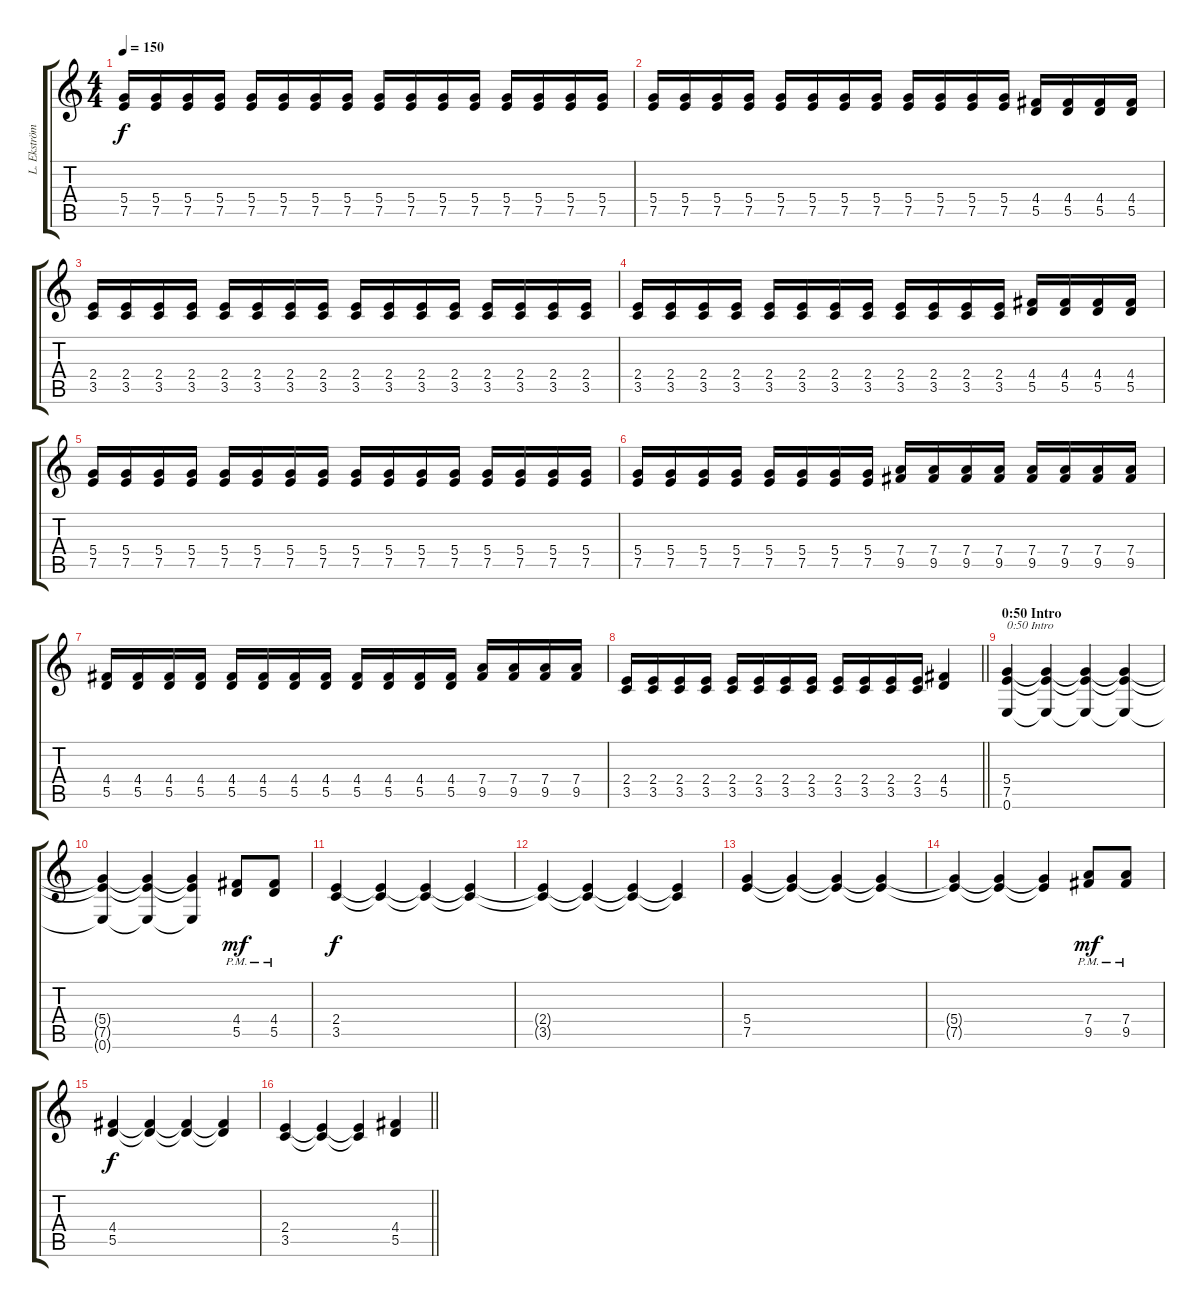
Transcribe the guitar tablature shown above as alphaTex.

\track ("L. Ekström (left guitar)" "L. Ekström") {instrument distortionguitar}
\staff {score tabs}
\tuning (E4 B3 G3 D3 A2 E2) {hide}
\ts (4 4)
\tempo 150
\clef g2
\ks c
(5.4 7.5).16{dy f} (5.4 7.5).16 (5.4 7.5).16 (5.4 7.5).16 (5.4 7.5).16 (5.4 7.5).16 (5.4 7.5).16 (5.4 7.5).16 (5.4 7.5).16 (5.4 7.5).16 (5.4 7.5).16 (5.4 7.5).16 (5.4 7.5).16 (5.4 7.5).16 (5.4 7.5).16 (5.4 7.5).16 |
(5.4 7.5).16 (5.4 7.5).16 (5.4 7.5).16 (5.4 7.5).16 (5.4 7.5).16 (5.4 7.5).16 (5.4 7.5).16 (5.4 7.5).16 (5.4 7.5).16 (5.4 7.5).16 (5.4 7.5).16 (5.4 7.5).16 (4.4 5.5).16 (4.4 5.5).16 (4.4 5.5).16 (4.4 5.5).16 |
(2.4 3.5).16 (2.4 3.5).16 (2.4 3.5).16 (2.4 3.5).16 (2.4 3.5).16 (2.4 3.5).16 (2.4 3.5).16 (2.4 3.5).16 (2.4 3.5).16 (2.4 3.5).16 (2.4 3.5).16 (2.4 3.5).16 (2.4 3.5).16 (2.4 3.5).16 (2.4 3.5).16 (2.4 3.5).16 |
(2.4 3.5).16 (2.4 3.5).16 (2.4 3.5).16 (2.4 3.5).16 (2.4 3.5).16 (2.4 3.5).16 (2.4 3.5).16 (2.4 3.5).16 (2.4 3.5).16 (2.4 3.5).16 (2.4 3.5).16 (2.4 3.5).16 (4.4 5.5).16 (4.4 5.5).16 (4.4 5.5).16 (4.4 5.5).16 |
(5.4 7.5).16 (5.4 7.5).16 (5.4 7.5).16 (5.4 7.5).16 (5.4 7.5).16 (5.4 7.5).16 (5.4 7.5).16 (5.4 7.5).16 (5.4 7.5).16 (5.4 7.5).16 (5.4 7.5).16 (5.4 7.5).16 (5.4 7.5).16 (5.4 7.5).16 (5.4 7.5).16 (5.4 7.5).16 |
(5.4 7.5).16 (5.4 7.5).16 (5.4 7.5).16 (5.4 7.5).16 (5.4 7.5).16 (5.4 7.5).16 (5.4 7.5).16 (5.4 7.5).16 (7.4 9.5).16 (7.4 9.5).16 (7.4 9.5).16 (7.4 9.5).16 (7.4 9.5).16 (7.4 9.5).16 (7.4 9.5).16 (7.4 9.5).16 |
(4.4 5.5).16 (4.4 5.5).16 (4.4 5.5).16 (4.4 5.5).16 (4.4 5.5).16 (4.4 5.5).16 (4.4 5.5).16 (4.4 5.5).16 (4.4 5.5).16 (4.4 5.5).16 (4.4 5.5).16 (4.4 5.5).16 (7.4 9.5).16 (7.4 9.5).16 (7.4 9.5).16 (7.4 9.5).16 |
\barLineRight lightlight
(2.4 3.5).16 (2.4 3.5).16 (2.4 3.5).16 (2.4 3.5).16 (2.4 3.5).16 (2.4 3.5).16 (2.4 3.5).16 (2.4 3.5).16 (2.4 3.5).16 (2.4 3.5).16 (2.4 3.5).16 (2.4 3.5).16 (4.4 5.5).4 |
\section ("" "0:50 Intro")
(5.4 7.5 0.6).4{txt "0:50 Intro" instrument distortionguitar} (5.4{t} 7.5{t} 0.6{t}).4 (5.4{t} 7.5{t} 0.6{t}).4 (5.4{t} 7.5{t} 0.6{t}).4 |
(5.4{t} 7.5{t} 0.6{t}).4 (5.4{t} 7.5{t} 0.6{t}).4 (5.4{t} 7.5{t} 0.6{t}).4 (4.4{pm} 5.5{pm}).8{dy mf} (4.4{pm} 5.5{pm}).8 |
(2.4 3.5).4{dy f} (2.4{t} 3.5{t}).4 (2.4{t} 3.5{t}).4 (2.4{t} 3.5{t}).4 |
(2.4{t} 3.5{t}).4 (2.4{t} 3.5{t}).4 (2.4{t} 3.5{t}).4 (2.4{t} 3.5{t}).4 |
(5.4 7.5).4 (5.4{t} 7.5{t}).4 (5.4{t} 7.5{t}).4 (5.4{t} 7.5{t}).4 |
(5.4{t} 7.5{t}).4 (5.4{t} 7.5{t}).4 (5.4{t} 7.5{t}).4 (7.4{pm} 9.5{pm}).8{dy mf} (7.4{pm} 9.5{pm}).8 |
(4.4 5.5).4{dy f} (4.4{t} 5.5{t}).4 (4.4{t} 5.5{t}).4 (4.4{t} 5.5{t}).4 |
\barLineRight lightlight
(2.4 3.5).4 (2.4{t} 3.5{t}).4 (2.4{t} 3.5{t}).4 (4.4 5.5).4
